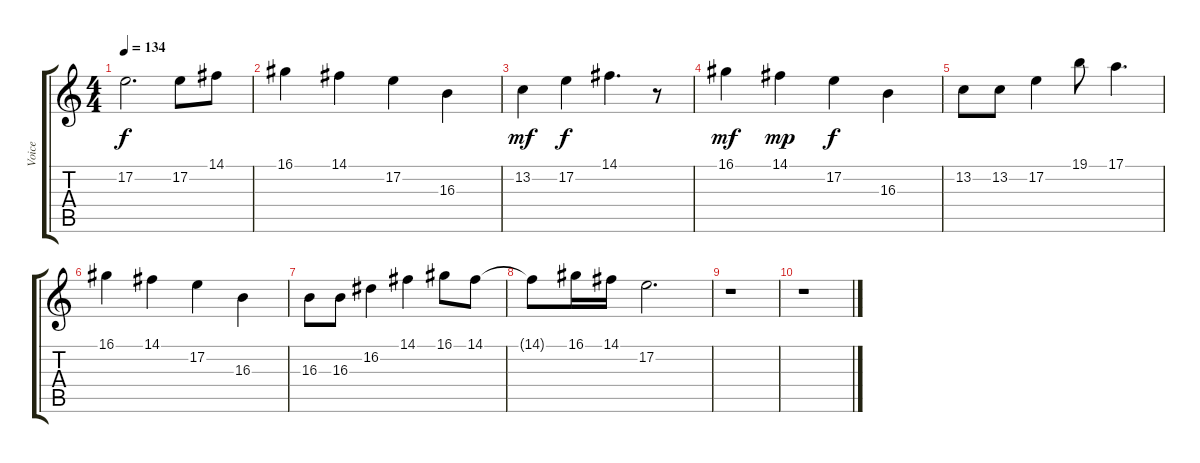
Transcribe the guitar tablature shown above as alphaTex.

\track ("Voice" "Voice") {instrument sopranosax}
\staff {score tabs}
\tuning (E4 B3 G3 D3 A2 E2) {hide}
\ts (4 4)
\tempo 134
\clef g2
\ks c
17.2.2{d dy f} 17.2.8 14.1.8 |
16.1.4 14.1.4 17.2.4 16.3.4 |
13.2.4{dy mf} 17.2.4{dy f} 14.1.4{d} r.8 |
16.1.4{dy mf} 14.1.4{dy mp} 17.2.4{dy f} 16.3.4 |
13.2.8 13.2.8 17.2.4 19.1.8 17.1.4{d} |
16.1.4 14.1.4 17.2.4 16.3.4 |
16.3.8 16.3.8 16.2.4 14.1.4 16.1.8 14.1.8 |
14.1{t}.8 16.1.16 14.1.16 17.2.2{d} |
r.1 |
r.1
